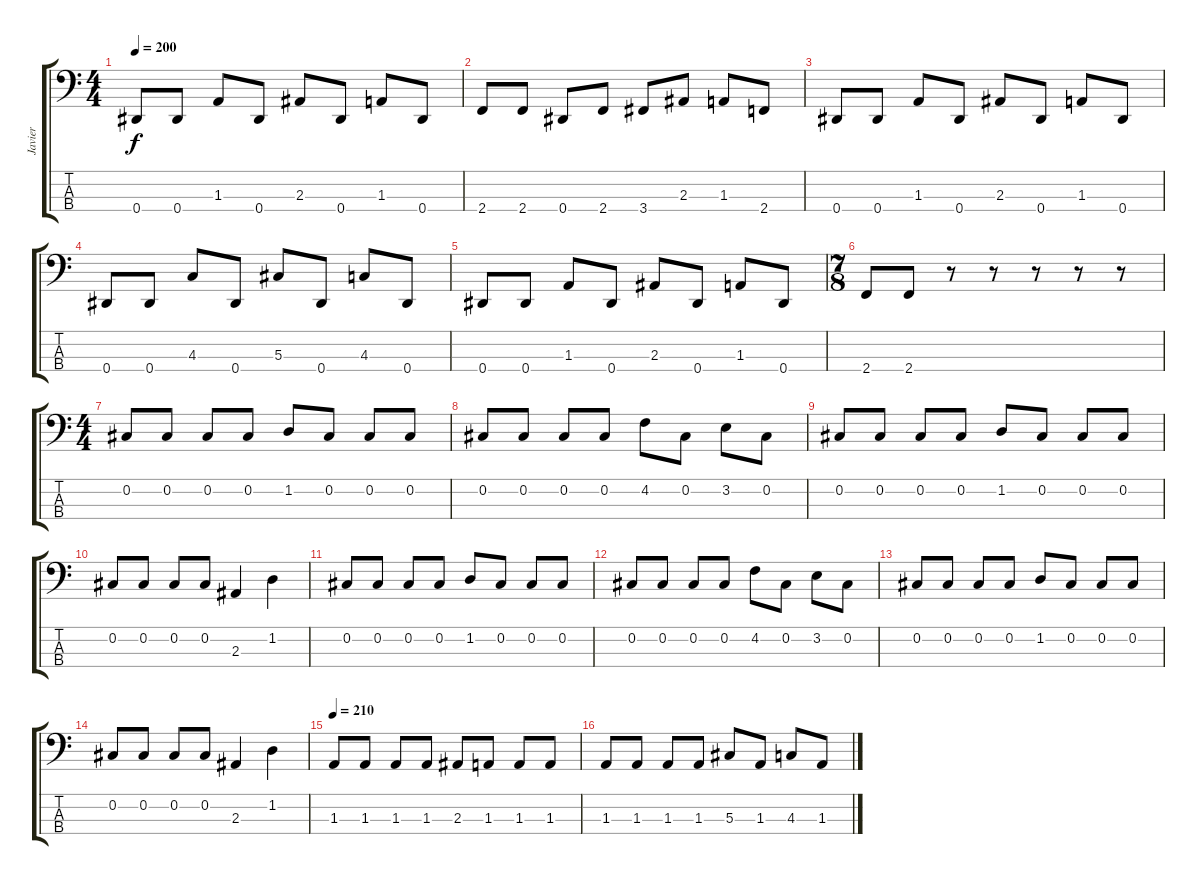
\track ("Javier" "Javier") {instrument electricbasspick}
\staff {score tabs}
\tuning (Gb2 Db2 Ab1 Eb1) {hide}
\ts (4 4)
\tempo 200
\clef f4
\ks c
0.4.8{dy f} 0.4.8 1.3.8 0.4.8 2.3.8 0.4.8 1.3.8 0.4.8 |
2.4.8 2.4.8 0.4.8 2.4.8 3.4.8 2.3.8 1.3.8 2.4.8 |
0.4.8 0.4.8 1.3.8 0.4.8 2.3.8 0.4.8 1.3.8 0.4.8 |
0.4.8 0.4.8 4.3.8 0.4.8 5.3.8 0.4.8 4.3.8 0.4.8 |
0.4.8 0.4.8 1.3.8 0.4.8 2.3.8 0.4.8 1.3.8 0.4.8 |
\ts (7 8)
2.4.8 2.4.8 r.8 r.8 r.8 r.8 r.8 |
\ts (4 4)
0.2.8 0.2.8 0.2.8 0.2.8 1.2.8 0.2.8 0.2.8 0.2.8 |
0.2.8 0.2.8 0.2.8 0.2.8 4.2.8 0.2.8 3.2.8 0.2.8 |
0.2.8 0.2.8 0.2.8 0.2.8 1.2.8 0.2.8 0.2.8 0.2.8 |
0.2.8 0.2.8 0.2.8 0.2.8 2.3.4 1.2.4 |
0.2.8 0.2.8 0.2.8 0.2.8 1.2.8 0.2.8 0.2.8 0.2.8 |
0.2.8 0.2.8 0.2.8 0.2.8 4.2.8 0.2.8 3.2.8 0.2.8 |
0.2.8 0.2.8 0.2.8 0.2.8 1.2.8 0.2.8 0.2.8 0.2.8 |
0.2.8 0.2.8 0.2.8 0.2.8 2.3.4 1.2.4 |
\tempo 210
1.3.8 1.3.8 1.3.8 1.3.8 2.3.8 1.3.8 1.3.8 1.3.8 |
1.3.8 1.3.8 1.3.8 1.3.8 5.3.8 1.3.8 4.3.8 1.3.8
